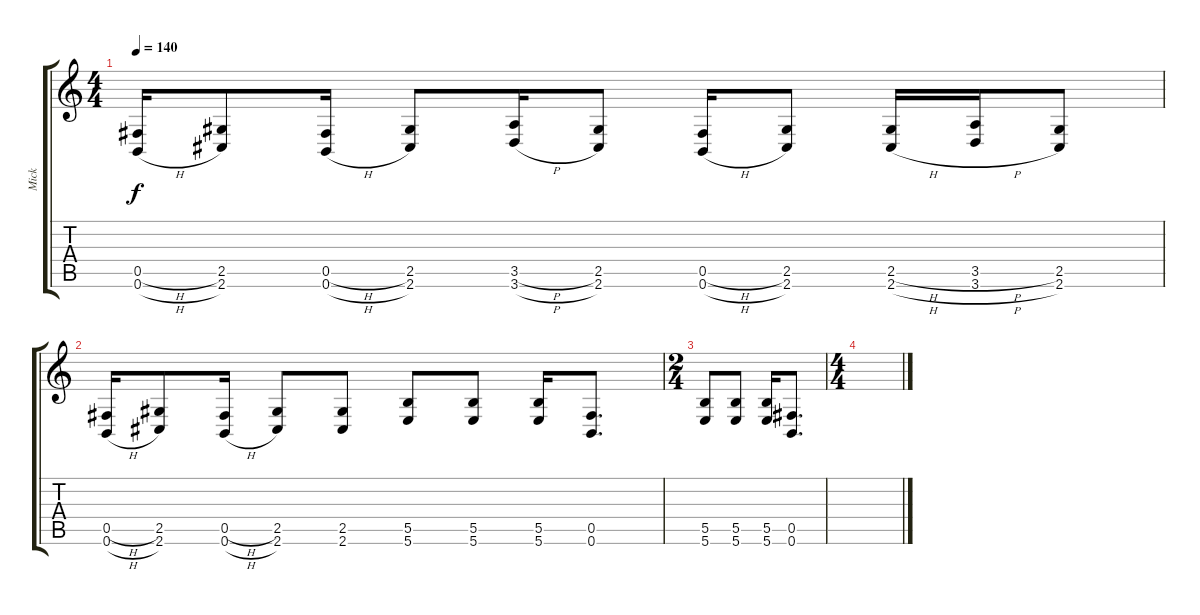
\track ("Mick" "Mick") {instrument distortionguitar}
\staff {score tabs}
\tuning (Db4 Ab3 E3 B2 Gb2 B1) {hide}
\ts (4 4)
\tempo 140
\clef g2
\ks c
(0.5{h} 0.6{h}).16{dy f} (2.5 2.6).8 (0.5{h} 0.6{h}).16 (2.5 2.6).8 (3.5{h} 3.6{h}).16 (2.5 2.6).8 (0.5{h} 0.6{h}).16 (2.5 2.6).8 (2.5{h} 2.6{h}).16 (3.5{h} 3.6{h}).16 (2.5 2.6).8 |
(0.5{h} 0.6{h}).16 (2.5 2.6).8 (0.5{h} 0.6{h}).16 (2.5 2.6).8 (2.5 2.6).8 (5.5 5.6).8 (5.5 5.6).8 (5.5 5.6).16 (0.5 0.6).8{d} |
\ts (2 4)
(5.5 5.6).8 (5.5 5.6).8 (5.5 5.6).16 (0.5 0.6).8{d} |
\ts (4 4)
